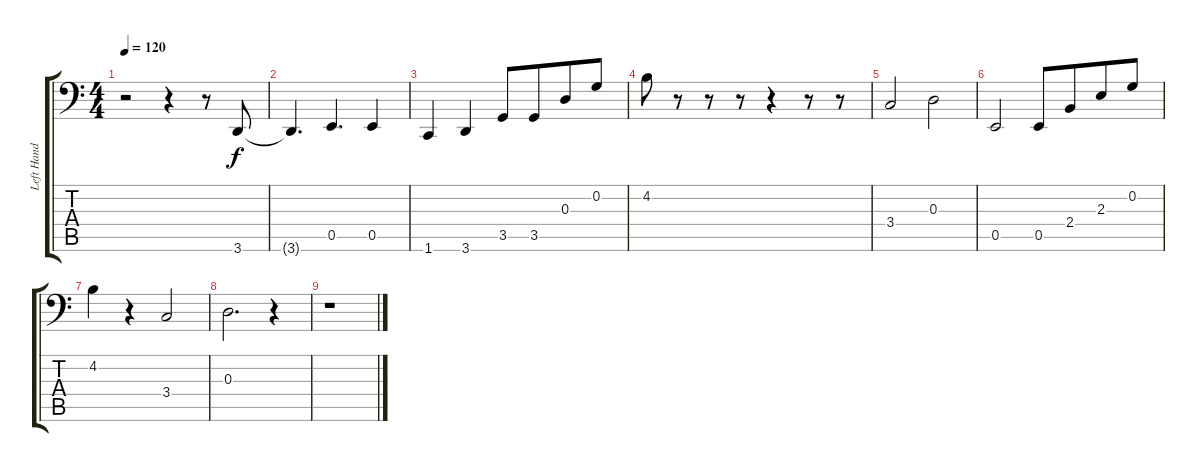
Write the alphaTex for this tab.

\track ("Left Hand" "Left Hand") {instrument electricbassfinger}
\staff {score tabs}
\tuning (C3 G2 D2 A1 E1 B0) {hide}
\ts (4 4)
\tempo 120
\clef f4
\ks c
r.2{dy f} r.4 r.8 3.6.8 |
3.6{t}.4{d} 0.5.4{d} 0.5.4 |
1.6.4 3.6.4 3.5.8 3.5.8{beam merge} 0.3.8 0.2.8 |
4.2.8 r.8 r.8 r.8 r.4 r.8 r.8 |
3.4.2 0.3.2 |
0.5.2 0.5.8 2.4.8{beam merge} 2.3.8 0.2.8 |
4.2.4 r.4 3.4.2 |
0.3.2{d} r.4 |
r.1
